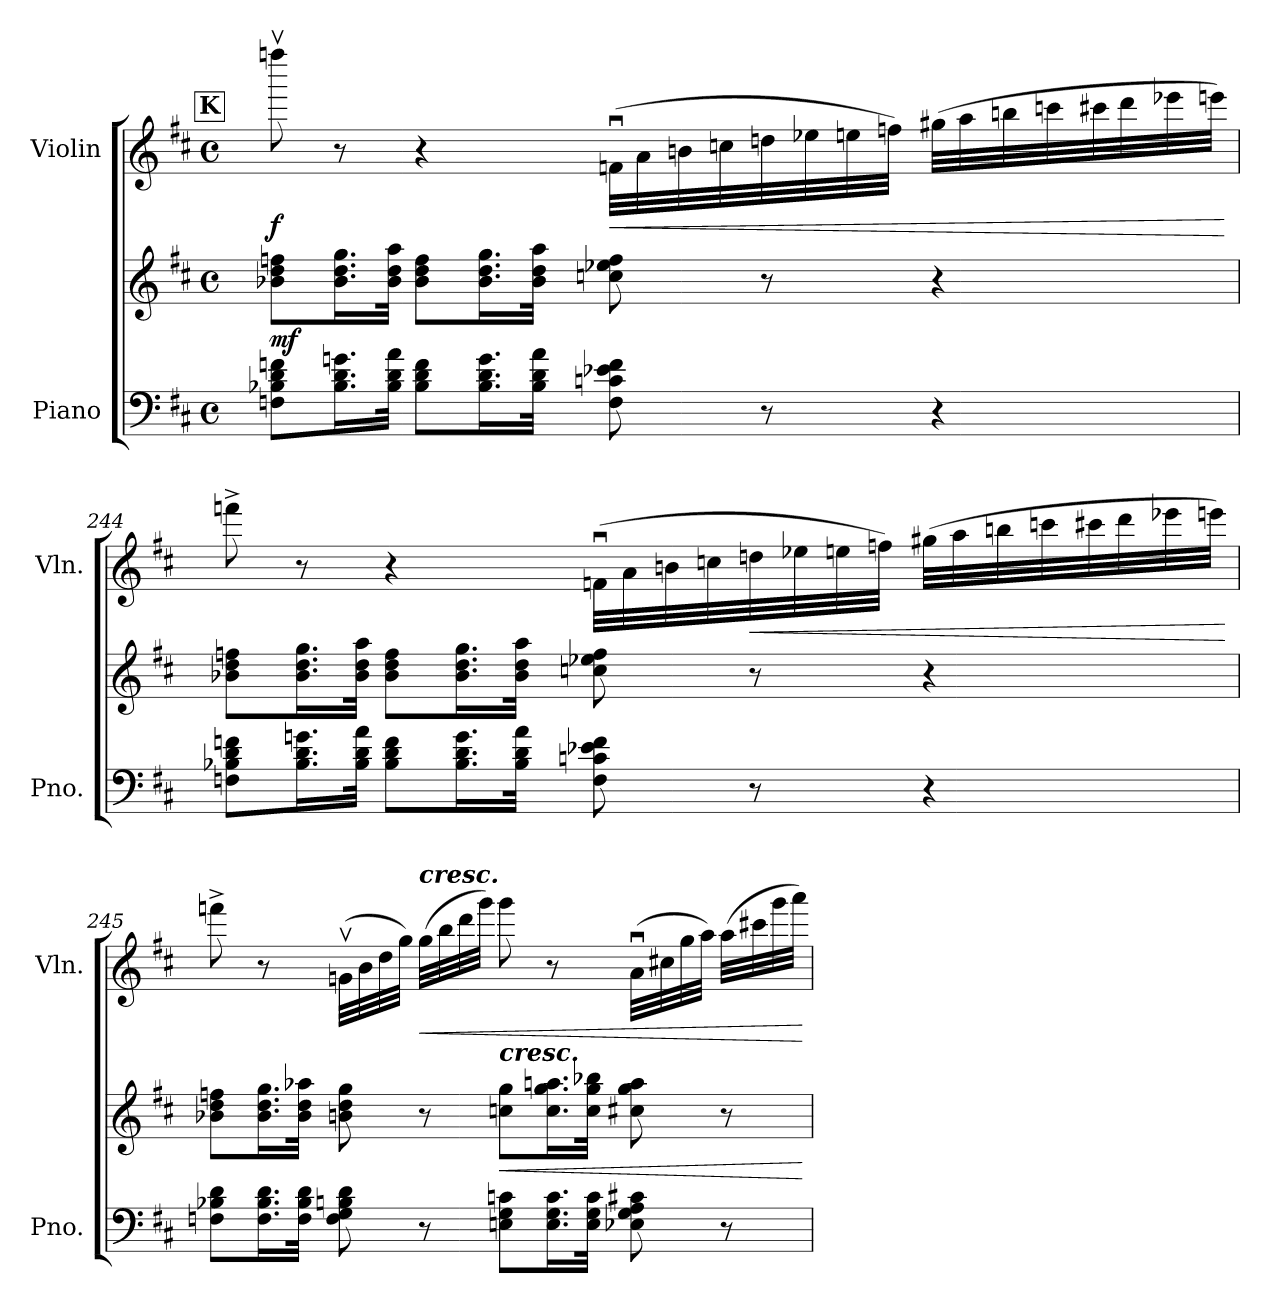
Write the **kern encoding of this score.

**kern	**kern	**dynam	**kern	**dynam
*part2	*part2	*part2	*part1	*part1
*staff3	*staff2	*staff2/3	*staff1	*staff1
*I"Piano	*	*	*I"Violin	*
*I'Pno.	*	*	*I'Vln.	*
!!LO:LB:g=z
*clefF4	*clefG2	*	*clefG2	*
*k[f#c#]	*k[f#c#]	*	*k[f#c#]	*
*M4/4	*M4/4	*	*M4/4	*
*met(c)	*met(c)	*	*met(c)	*
!!LO:REH:place=s1:a:B:fs=14:t=K
=243	=243	=243	=243	=243
!	!	!LO:DY:b	!	!LO:DY:b
8Fn\ 8B-X\ 8d\ 8fn\L	8b-X\ 8dd\ 8ffn\L	mf	8ffffnv\	f
16.B-\ 16.d\ 16.gn\L	16.b-\ 16.dd\ 16.gg\L	.	8r	.
32B-\ 32d\ 32a\JJk	32b-\ 32dd\ 32aa\JJk	.	.	.
8B-\ 8d\ 8f\L	8b-\ 8dd\ 8ff\L	.	4r	.
16.B-\ 16.d\ 16.g\L	16.b-\ 16.dd\ 16.gg\L	.	.	.
32B-\ 32d\ 32a\JJk	32b-\ 32dd\ 32aa\JJk	.	.	.
!	!	!	!	!LO:HP:b
8F\ 8cn\ 8e-X\ 8f\	8ccn\ 8ee-X\ 8ff\	.	(32fnu\LLL	<
.	.	.	32a\	.
.	.	.	32bn\	.
.	.	.	32ccn\	.
8r	8r	.	32ddn\	.
.	.	.	32ee-X\	.
.	.	.	32een\	.
.	.	.	32ffn\JJJ)	.
4r	4r	.	(32gg#X\LLL	.
.	.	.	32aa\	.
.	.	.	32bbn\	.
.	.	.	32cccn\	.
.	.	.	32ccc#X\	.
.	.	.	32ddd\	.
.	.	.	32eee-X\	.
.	.	.	32eeen\JJJ)	.
.	.	.	.	[
!!LO:PB:g=z
=244	=244	=244	=244	=244
8Fn\ 8B-X\ 8d\ 8fn\L	8b-X\ 8dd\ 8ffn\L	.	8fffn^\	.
16.B-\ 16.d\ 16.gn\L	16.b-\ 16.dd\ 16.gg\L	.	8r	.
32B-\ 32d\ 32a\JJk	32b-\ 32dd\ 32aa\JJk	.	.	.
8B-\ 8d\ 8f\L	8b-\ 8dd\ 8ff\L	.	4r	.
16.B-\ 16.d\ 16.g\L	16.b-\ 16.dd\ 16.gg\L	.	.	.
32B-\ 32d\ 32a\JJk	32b-\ 32dd\ 32aa\JJk	.	.	.
8F\ 8cn\ 8e-X\ 8f\	8ccn\ 8ee-X\ 8ff\	.	(32fnu\LLL	.
.	.	.	32a\	.
.	.	.	32bn\	.
.	.	.	32ccn\	.
!	!	!	!	!LO:HP:b
8r	8r	.	32ddn\	<
.	.	.	32ee-X\	.
.	.	.	32een\	.
.	.	.	32ffn\JJJ)	.
4r	4r	.	(32gg#X\LLL	.
.	.	.	32aa\	.
.	.	.	32bbn\	.
.	.	.	32cccn\	.
.	.	.	32ccc#X\	.
.	.	.	32ddd\	.
.	.	.	32eee-X\	.
.	.	.	32eeen\JJJ)	.
.	.	.	.	[
!!LO:LB:g=z
=245	=245	=245	=245	=245
8Fn\ 8B-X\ 8d\L	8b-X\ 8dd\ 8ffn\L	.	8fffn^\	.
16.F\ 16.B-\ 16.d\L	16.b-\ 16.dd\ 16.gg\L	.	8r	.
32F\ 32B-\ 32d\JJk	32b-\ 32dd\ 32aa-X\JJk	.	.	.
8F\ 8G\ 8Bn\ 8d\	8bn\ 8dd\ 8gg\	.	(32gnv\LLL	.
.	.	.	32b\	.
.	.	.	32dd\	.
.	.	.	32gg\JJJ)	.
!	!	!	!LO:TX:a:Bi:t=cresc.	!
!	!	!	!	!LO:HP:b
8r	8r	.	(32gg\LLL	<
.	.	.	32bb\	.
.	.	.	32ddd\	.
.	.	.	32ggg\JJJ)	.
!	!LO:TX:a:Bi:t=cresc.	!	!	!
!	!	!LO:HP:b	!	!
8En\ 8G\ 8cn\L	8ccn\ 8gg\L	<	8ggg\	.
16.E\ 16.G\ 16.c\L	16.cc\ 16.gg\ 16.aan\L	.	8r	.
32E\ 32G\ 32c\JJk	32cc\ 32gg\ 32bb-X\JJk	.	.	.
8E-X\ 8G\ 8A\ 8c#X\	8cc#X\ 8gg\ 8aa\	.	(32au\LLL	.
.	.	.	32cc#X\	.
.	.	.	32gg\	.
.	.	.	32aa\JJJ)	.
8r	8r	.	(32aa\LLL	.
.	.	.	32ccc#X\	.
.	.	.	32ggg\	.
.	.	.	32aaa\JJJ)	.
.	.	[	.	[
=	=	=	=	=
*-	*-	*-	*-	*-
